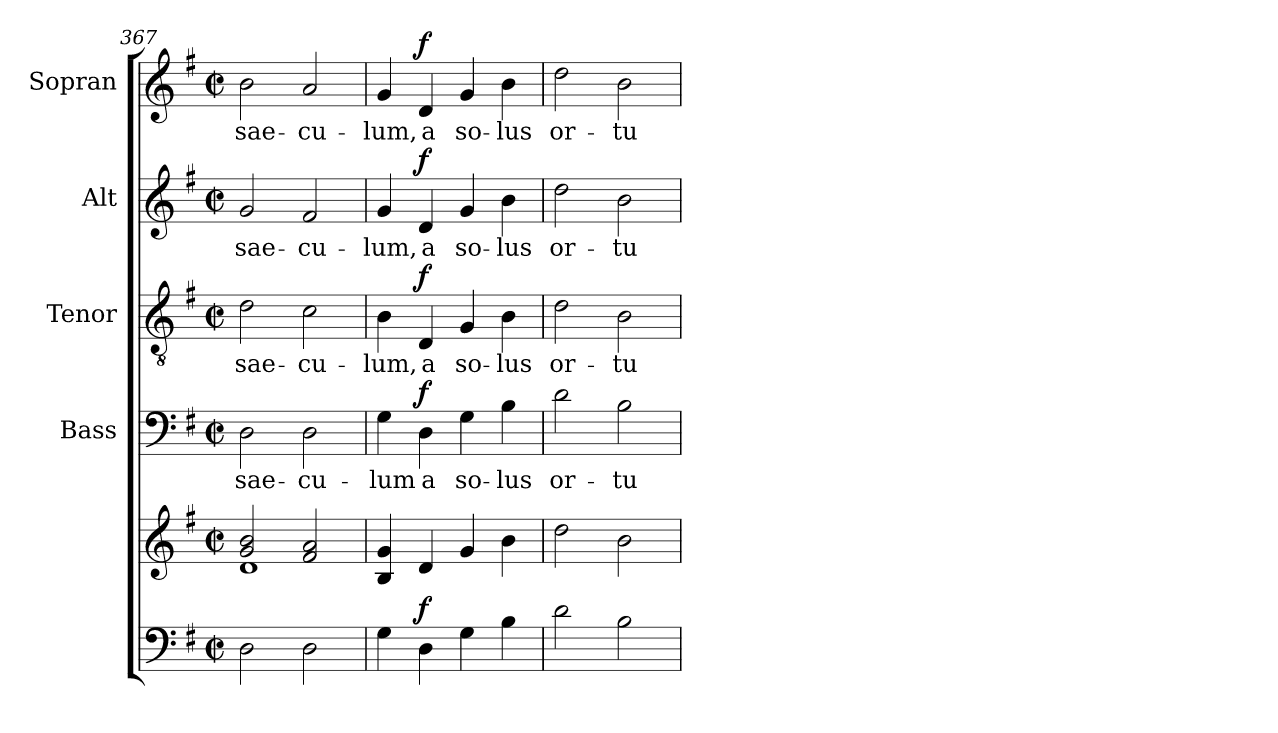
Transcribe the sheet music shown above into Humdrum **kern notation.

**kern	**kern	**dynam	**kern	**text	**dynam	**kern	**text	**dynam	**kern	**text	**dynam	**kern	**text	**dynam
*part5	*part5	*part5	*part4	*part4	*part4	*part3	*part3	*part3	*part2	*part2	*part2	*part1	*part1	*part1
*staff6	*staff5	*staff5/6	*staff4	*staff4	*staff4	*staff3	*staff3	*staff3	*staff2	*staff2	*staff2	*staff1	*staff1	*staff1
*	*	*	*I"Bass	*	*	*I"Tenor	*	*	*I"Alt	*	*	*I"Sopran	*	*
*	*	*	*I'B.	*	*	*I'T.	*	*	*I'A.	*	*	*I'S.	*	*
*clefF4	*clefG2	*	*clefF4	*	*	*clefGv2	*	*	*clefG2	*	*	*clefG2	*	*
*k[f#]	*k[f#]	*	*k[f#]	*	*	*k[f#]	*	*	*k[f#]	*	*	*k[f#]	*	*
*G:	*G:	*	*G:	*	*	*G:	*	*	*G:	*	*	*G:	*	*
*M2/2	*M2/2	*	*M2/2	*	*	*M2/2	*	*	*M2/2	*	*	*M2/2	*	*
*met(c|)	*met(c|)	*	*met(c|)	*	*	*met(c|)	*	*	*met(c|)	*	*	*met(c|)	*	*
=367	=367	=367	=367	=367	=367	=367	=367	=367	=367	=367	=367	=367	=367	=367
*	*^	*	*	*	*	*	*	*	*	*	*	*	*	*
!	!	!	!	!	!LO:LY:b	!	!	!LO:LY:b	!	!	!LO:LY:b	!	!	!LO:LY:b	!
2D\	2g/ 2b/	1d	.	2D\	sae-	.	2d\	sae-	.	2g/	sae-	.	2b\	sae-	.
!	!	!	!	!	!LO:LY:b	!	!	!LO:LY:b	!	!	!LO:LY:b	!	!	!LO:LY:b	!
2D\	2f#/ 2a/	.	.	2D\	-cu-	.	2c\	-cu-	.	2f#/	-cu-	.	2a/	-cu-	.
*	*v	*v	*	*	*	*	*	*	*	*	*	*	*	*	*
!!LO:LB:g=z
=368	=368	=368	=368	=368	=368	=368	=368	=368	=368	=368	=368	=368	=368	=368
!	!	!	!	!LO:LY:b	!	!	!LO:LY:b	!	!	!LO:LY:b	!	!	!LO:LY:b	!
4G\	4B/ 4g/	.	4G\	-lum	.	4B\	-lum,	.	4g/	-lum,	.	4g/	-lum,	.
!	!	!LO:DY:a=2	!	!LO:LY:b	!LO:DY:a	!	!LO:LY:b	!LO:DY:a	!	!LO:LY:b	!LO:DY:a	!	!LO:LY:b	!LO:DY:a
4D\	4d/	f	4D\	a	f	4D/	a	f	4d/	a	f	4d/	a	f
!	!	!	!	!LO:LY:b	!	!	!LO:LY:b	!	!	!LO:LY:b	!	!	!LO:LY:b	!
4G\	4g/	.	4G\	so-	.	4G/	so-	.	4g/	so-	.	4g/	so-	.
!	!	!	!	!LO:LY:b	!	!	!LO:LY:b	!	!	!LO:LY:b	!	!	!LO:LY:b	!
4B\	4b\	.	4B\	-lus	.	4B\	-lus	.	4b\	-lus	.	4b\	-lus	.
=369	=369	=369	=369	=369	=369	=369	=369	=369	=369	=369	=369	=369	=369	=369
!	!	!	!	!LO:LY:b	!	!	!LO:LY:b	!	!	!LO:LY:b	!	!	!LO:LY:b	!
2d\	2dd\	.	2d\	or-	.	2d\	or-	.	2dd\	or-	.	2dd\	or-	.
!	!	!	!	!LO:LY:b	!	!	!LO:LY:b	!	!	!LO:LY:b	!	!	!LO:LY:b	!
2B\	2b\	.	2B\	-tu	.	2B\	-tu	.	2b\	-tu	.	2b\	-tu	.
=	=	=	=	=	=	=	=	=	=	=	=	=	=	=
*-	*-	*-	*-	*-	*-	*-	*-	*-	*-	*-	*-	*-	*-	*-
